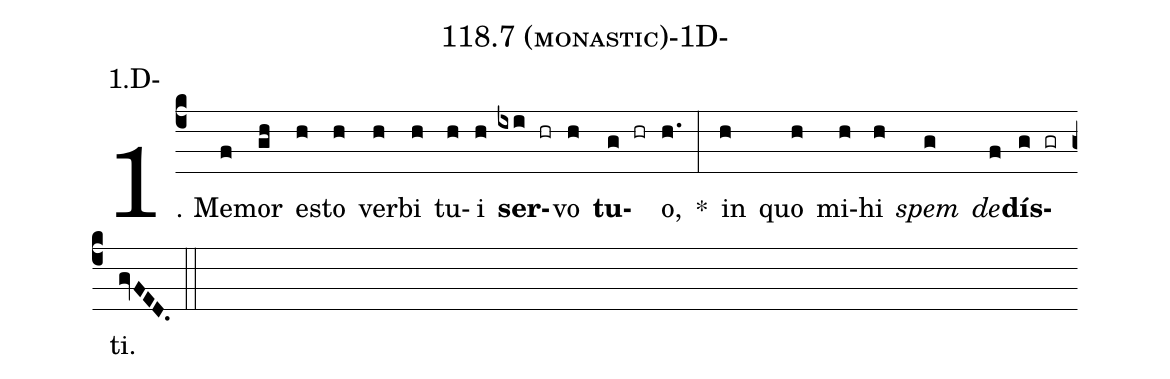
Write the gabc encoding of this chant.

name: 118.7 (monastic)-1D-;
annotation: 1.D-;
%%
(c4)1. Me(f)mor(gh) es(h)to(h) ver(h)bi(h) tu(h)i(h) <b>ser</b>(ixi hr)vo(h) <b>tu</b>(g hr)o,(h.) *(:) in(h) quo(h) mi(h)hi(h) <i>spem</i>(g) <i>de</i>(f)<b>dís</b>(g gr)ti.(gvFED.) (::)
